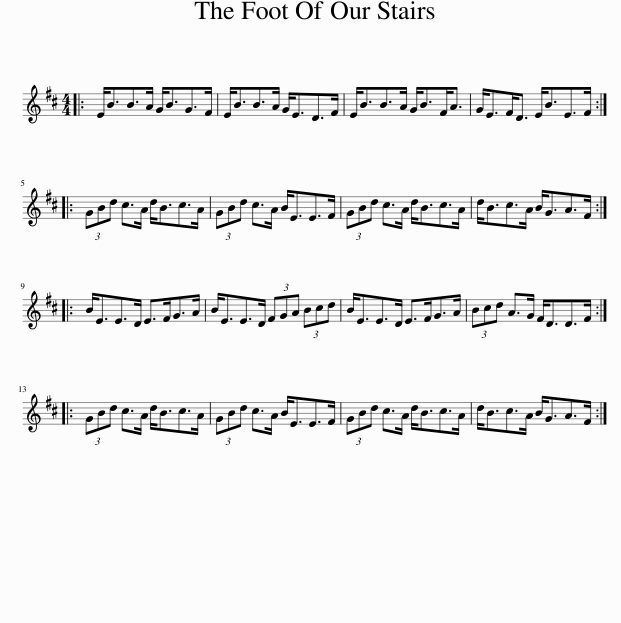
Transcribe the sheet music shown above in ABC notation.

X:1
L:1/8
M:4/4
I:linebreak $
K:D
V:1 treble
V:1
|: E<BB>A G<BG>F | E<BB>A G<ED>F | E<BB>A G<BF<A | G<EF<D E<BE>F ::$ (3GBd c>A d<Bc>A | %5
 (3GBd c>A B<EE>F | (3GBd c>A d<Bc>A | d<Bc>A B<GA>F ::$ B<EE>D E>FG>A | B<EE>D (3FGA (3Bcd | %10
 B<EE>D E>FG>A | (3Bcd A>G F<DD>F ::$ (3GBd c>A d<Bc>A | (3GBd c>A B<EE>F | (3GBd c>A d<Bc>A | %15
 d<Bc>A B<GA>F :| %16
